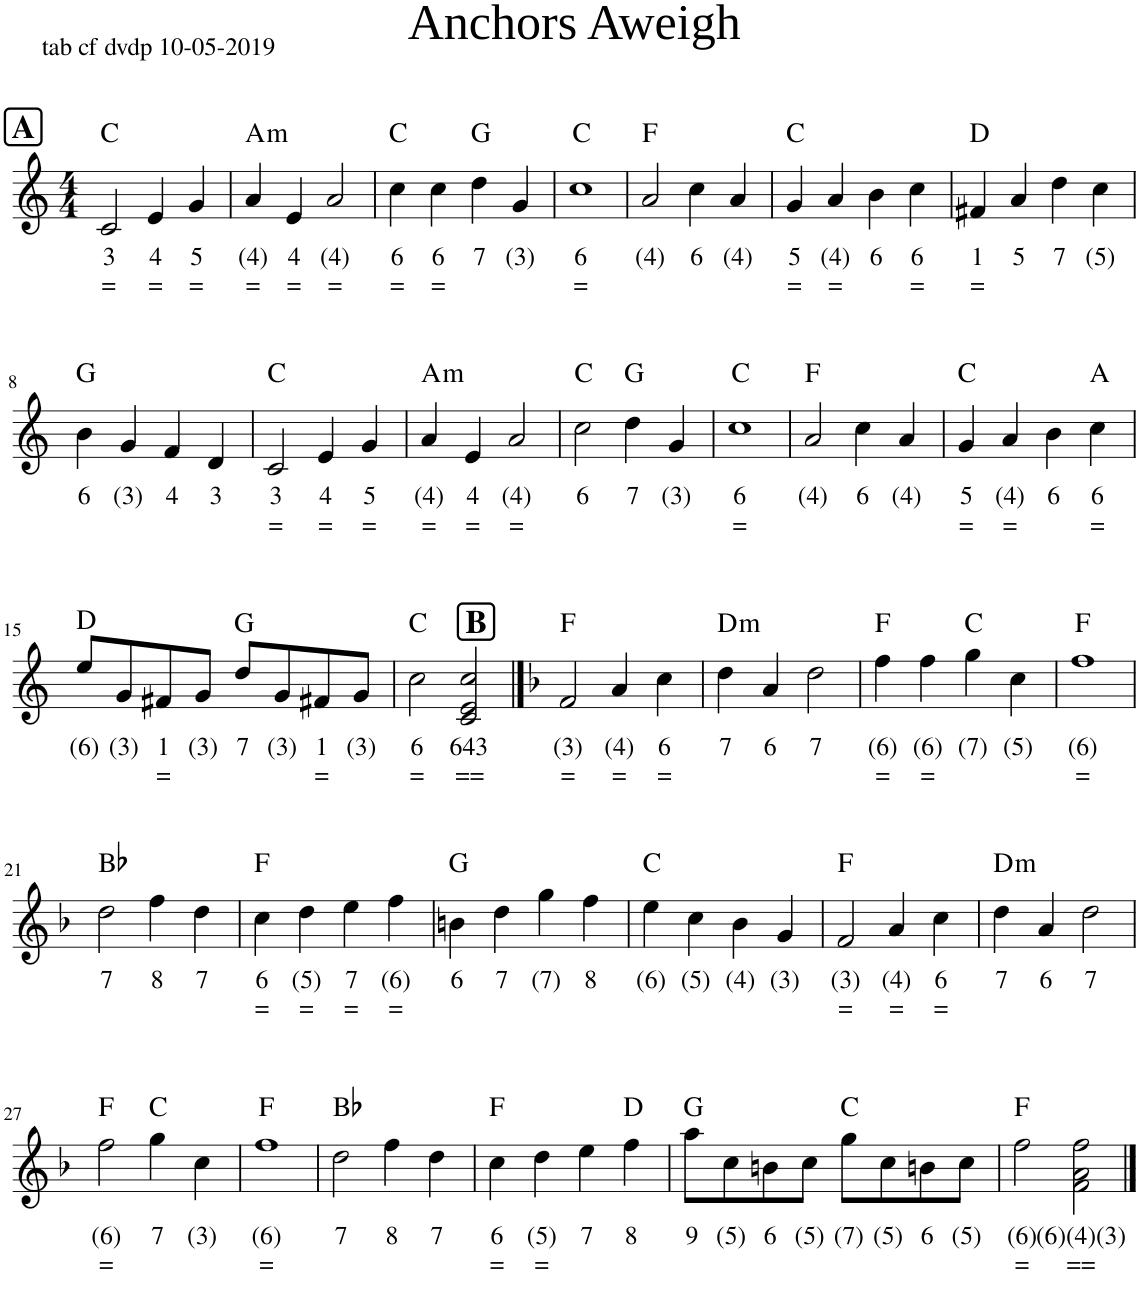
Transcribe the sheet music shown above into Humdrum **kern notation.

**kern	**text	**text	**harte
*part1	*part1	*part1	*part1
*staff1	*staff1	*staff1	*
*I"Voice	*	*	*
*clefG2	*	*	*
*k[]	*	*	*
*M4/4	*	*	*
!!LO:REH:place=s1:a:B:cj:fs=14:t=A
=1	=1	=1	=1
!	!LO:LY:b	!LO:LY:b	!
2c/	3	=	C:maj
!	!LO:LY:b	!LO:LY:b	!
4e/	4	=	.
!	!LO:LY:b	!LO:LY:b	!
4g/	5	=	.
=2	=2	=2	=2
!	!LO:LY:b	!LO:LY:b	!LO:H:kt=m
4a/	(4)	=	A:min
!	!LO:LY:b	!LO:LY:b	!
4e/	4	=	.
!	!LO:LY:b	!LO:LY:b	!
2a/	(4)	=	.
=3	=3	=3	=3
!	!LO:LY:b	!LO:LY:b	!
4cc\	6	=	C:maj
!	!LO:LY:b	!LO:LY:b	!
4cc\	6	=	.
!	!LO:LY:b	!	!
4dd\	7	.	G:maj
!	!LO:LY:b	!	!
4g/	(3)	.	.
=4	=4	=4	=4
!	!LO:LY:b	!LO:LY:b	!
1cc	6	=	C:maj
=5	=5	=5	=5
!	!LO:LY:b	!	!
2a/	(4)	.	F:maj
!	!LO:LY:b	!	!
4cc\	6	.	.
!	!LO:LY:b	!	!
4a/	(4)	.	.
=6	=6	=6	=6
!	!LO:LY:b	!LO:LY:b	!
4g/	5	=	C:maj
!	!LO:LY:b	!LO:LY:b	!
4a/	(4)	=	.
!	!LO:LY:b	!	!
4b\	6	.	.
!	!LO:LY:b	!LO:LY:b	!
4cc\	6	=	.
=7	=7	=7	=7
!	!LO:LY:b	!LO:LY:b	!
4f#X/	1	=	D:maj
!	!LO:LY:b	!	!
4a/	5	.	.
!	!LO:LY:b	!	!
4dd\	7	.	.
!	!LO:LY:b	!	!
4cc\	(5)	.	.
!!LO:LB:g=z
=8	=8	=8	=8
!	!LO:LY:b	!	!
4b\	6	.	G:maj
!	!LO:LY:b	!	!
4g/	(3)	.	.
!	!LO:LY:b	!	!
4f/	4	.	.
!	!LO:LY:b	!	!
4d/	3	.	.
=9	=9	=9	=9
!	!LO:LY:b	!LO:LY:b	!
2c/	3	=	C:maj
!	!LO:LY:b	!LO:LY:b	!
4e/	4	=	.
!	!LO:LY:b	!LO:LY:b	!
4g/	5	=	.
=10	=10	=10	=10
!	!LO:LY:b	!LO:LY:b	!LO:H:kt=m
4a/	(4)	=	A:min
!	!LO:LY:b	!LO:LY:b	!
4e/	4	=	.
!	!LO:LY:b	!LO:LY:b	!
2a/	(4)	=	.
=11	=11	=11	=11
!	!LO:LY:b	!	!
2cc\	6	.	C:maj
!	!LO:LY:b	!	!
4dd\	7	.	G:maj
!	!LO:LY:b	!	!
4g/	(3)	.	.
=12	=12	=12	=12
!	!LO:LY:b	!LO:LY:b	!
1cc	6	=	C:maj
=13	=13	=13	=13
!	!LO:LY:b	!	!
2a/	(4)	.	F:maj
!	!LO:LY:b	!	!
4cc\	6	.	.
!	!LO:LY:b	!	!
4a/	(4)	.	.
=14	=14	=14	=14
!	!LO:LY:b	!LO:LY:b	!
4g/	5	=	C:maj
!	!LO:LY:b	!LO:LY:b	!
4a/	(4)	=	.
!	!LO:LY:b	!	!
4b\	6	.	.
!	!LO:LY:b	!LO:LY:b	!
4cc\	6	=	A:maj
!!LO:LB:g=z
=15	=15	=15	=15
!	!LO:LY:b	!	!
8ee/L	(6)	.	D:maj
!	!LO:LY:b	!	!
8g/	(3)	.	.
!	!LO:LY:b	!LO:LY:b	!
8f#X/	1	=	.
!	!LO:LY:b	!	!
8g/J	(3)	.	.
!	!LO:LY:b	!	!
8dd/L	7	.	G:maj
!	!LO:LY:b	!	!
8g/	(3)	.	.
!	!LO:LY:b	!LO:LY:b	!
8f#X/	1	=	.
!	!LO:LY:b	!	!
8g/J	(3)	.	.
=16	=16	=16	=16
!	!LO:LY:b	!LO:LY:b	!
2cc\	6	=	C:maj
!	!LO:LY:b	!LO:LY:b	!
2c/ 2e/ 2cc/	643	==	.
!!LO:REH:place=s1:a:B:cj:fs=14:t=B
==17	==17	==17	==17
*k[b-]	*	*	*
!	!LO:LY:b	!LO:LY:b	!
2f/	(3)	=	F:maj
!	!LO:LY:b	!LO:LY:b	!
4a/	(4)	=	.
!	!LO:LY:b	!LO:LY:b	!
4cc\	6	=	.
=18	=18	=18	=18
!	!LO:LY:b	!	!LO:H:kt=m
4dd\	7	.	D:min
!	!LO:LY:b	!	!
4a/	6	.	.
!	!LO:LY:b	!	!
2dd\	7	.	.
=19	=19	=19	=19
!	!LO:LY:b	!LO:LY:b	!
4ff\	(6)	=	F:maj
!	!LO:LY:b	!LO:LY:b	!
4ff\	(6)	=	.
!	!LO:LY:b	!	!
4gg\	(7)	.	C:maj
!	!LO:LY:b	!	!
4cc\	(5)	.	.
=20	=20	=20	=20
!	!LO:LY:b	!LO:LY:b	!
1ff	(6)	=	F:maj
!!LO:LB:g=z
=21	=21	=21	=21
!	!LO:LY:b	!	!
2dd\	7	.	Bb:maj
!	!LO:LY:b	!	!
4ff\	8	.	.
!	!LO:LY:b	!	!
4dd\	7	.	.
=22	=22	=22	=22
!	!LO:LY:b	!LO:LY:b	!
4cc\	6	=	F:maj
!	!LO:LY:b	!LO:LY:b	!
4dd\	(5)	=	.
!	!LO:LY:b	!LO:LY:b	!
4ee\	7	=	.
!	!LO:LY:b	!LO:LY:b	!
4ff\	(6)	=	.
=23	=23	=23	=23
!	!LO:LY:b	!	!
4bn\	6	.	G:maj
!	!LO:LY:b	!	!
4dd\	7	.	.
!	!LO:LY:b	!	!
4gg\	(7)	.	.
!	!LO:LY:b	!	!
4ff\	8	.	.
=24	=24	=24	=24
!	!LO:LY:b	!	!
4ee\	(6)	.	C:maj
!	!LO:LY:b	!	!
4cc\	(5)	.	.
!	!LO:LY:b	!	!
4b-\	(4)	.	.
!	!LO:LY:b	!	!
4g/	(3)	.	.
=25	=25	=25	=25
!	!LO:LY:b	!LO:LY:b	!
2f/	(3)	=	F:maj
!	!LO:LY:b	!LO:LY:b	!
4a/	(4)	=	.
!	!LO:LY:b	!LO:LY:b	!
4cc\	6	=	.
=26	=26	=26	=26
!	!LO:LY:b	!	!LO:H:kt=m
4dd\	7	.	D:min
!	!LO:LY:b	!	!
4a/	6	.	.
!	!LO:LY:b	!	!
2dd\	7	.	.
!!LO:LB:g=z
=27	=27	=27	=27
!	!LO:LY:b	!LO:LY:b	!
2ff\	(6)	=	F:maj
!	!LO:LY:b	!	!
4gg\	7	.	C:maj
!	!LO:LY:b	!	!
4cc\	(3)	.	.
=28	=28	=28	=28
!	!LO:LY:b	!LO:LY:b	!
1ff	(6)	=	F:maj
=29	=29	=29	=29
!	!LO:LY:b	!	!
2dd\	7	.	Bb:maj
!	!LO:LY:b	!	!
4ff\	8	.	.
!	!LO:LY:b	!	!
4dd\	7	.	.
=30	=30	=30	=30
!	!LO:LY:b	!LO:LY:b	!
4cc\	6	=	F:maj
!	!LO:LY:b	!LO:LY:b	!
4dd\	(5)	=	.
!	!LO:LY:b	!	!
4ee\	7	.	.
!	!LO:LY:b	!	!
4ff\	8	.	D:maj
=31	=31	=31	=31
!	!LO:LY:b	!	!
8aa\L	9	.	G:maj
!	!LO:LY:b	!	!
8cc\	(5)	.	.
!	!LO:LY:b	!	!
8bn\	6	.	.
!	!LO:LY:b	!	!
8cc\J	(5)	.	.
!	!LO:LY:b	!	!
8gg\L	(7)	.	C:maj
!	!LO:LY:b	!	!
8cc\	(5)	.	.
!	!LO:LY:b	!	!
8bn\	6	.	.
!	!LO:LY:b	!	!
8cc\J	(5)	.	.
=32	=32	=32	=32
!	!LO:LY:b	!LO:LY:b	!
2ff\	(6)	=	F:maj
!	!LO:LY:b	!LO:LY:b	!
2f\ 2a\ 2ff\	(6)(4)(3)	==	.
==	==	==	==
*-	*-	*-	*-
